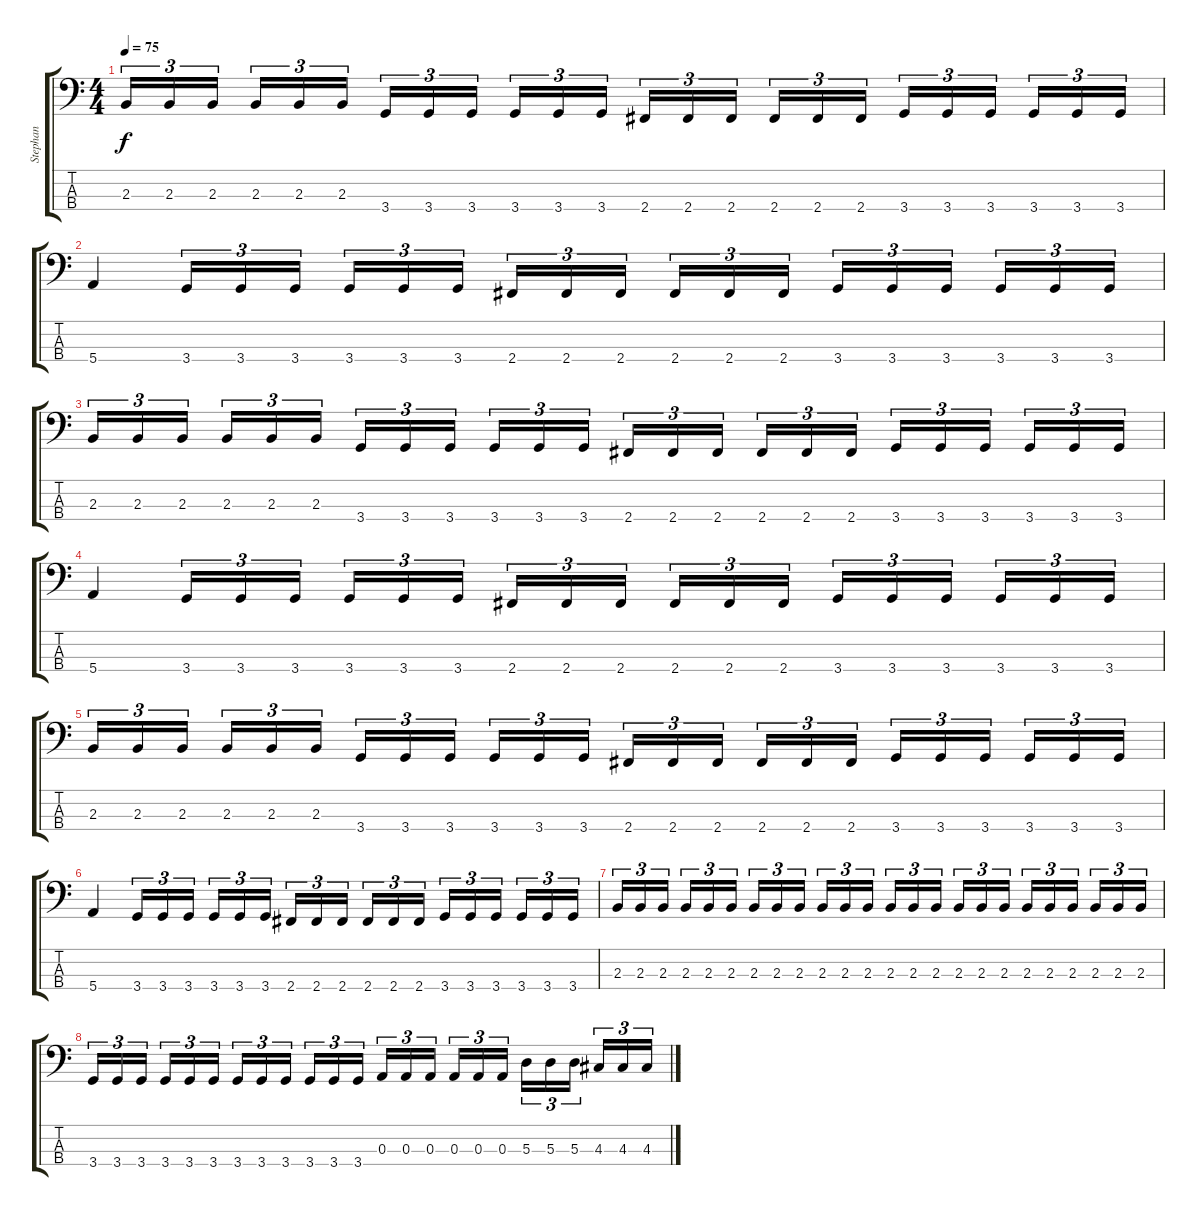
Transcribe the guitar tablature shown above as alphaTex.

\track ("Stephan" "Stephan") {instrument electricbasspick}
\staff {score tabs}
\tuning (G2 D2 A1 E1) {hide}
\ts (4 4)
\tempo 75
\clef f4
\ks c
2.3.16{tu (3 2) dy f} 2.3.16{tu (3 2)} 2.3.16{tu (3 2)} 2.3.16{tu (3 2)} 2.3.16{tu (3 2)} 2.3.16{tu (3 2)} 3.4.16{tu (3 2)} 3.4.16{tu (3 2)} 3.4.16{tu (3 2)} 3.4.16{tu (3 2)} 3.4.16{tu (3 2)} 3.4.16{tu (3 2)} 2.4.16{tu (3 2)} 2.4.16{tu (3 2)} 2.4.16{tu (3 2)} 2.4.16{tu (3 2)} 2.4.16{tu (3 2)} 2.4.16{tu (3 2)} 3.4.16{tu (3 2)} 3.4.16{tu (3 2)} 3.4.16{tu (3 2)} 3.4.16{tu (3 2)} 3.4.16{tu (3 2)} 3.4.16{tu (3 2)} |
5.4.4 3.4.16{tu (3 2)} 3.4.16{tu (3 2)} 3.4.16{tu (3 2)} 3.4.16{tu (3 2)} 3.4.16{tu (3 2)} 3.4.16{tu (3 2)} 2.4.16{tu (3 2)} 2.4.16{tu (3 2)} 2.4.16{tu (3 2)} 2.4.16{tu (3 2)} 2.4.16{tu (3 2)} 2.4.16{tu (3 2)} 3.4.16{tu (3 2)} 3.4.16{tu (3 2)} 3.4.16{tu (3 2)} 3.4.16{tu (3 2)} 3.4.16{tu (3 2)} 3.4.16{tu (3 2)} |
2.3.16{tu (3 2)} 2.3.16{tu (3 2)} 2.3.16{tu (3 2)} 2.3.16{tu (3 2)} 2.3.16{tu (3 2)} 2.3.16{tu (3 2)} 3.4.16{tu (3 2)} 3.4.16{tu (3 2)} 3.4.16{tu (3 2)} 3.4.16{tu (3 2)} 3.4.16{tu (3 2)} 3.4.16{tu (3 2)} 2.4.16{tu (3 2)} 2.4.16{tu (3 2)} 2.4.16{tu (3 2)} 2.4.16{tu (3 2)} 2.4.16{tu (3 2)} 2.4.16{tu (3 2)} 3.4.16{tu (3 2)} 3.4.16{tu (3 2)} 3.4.16{tu (3 2)} 3.4.16{tu (3 2)} 3.4.16{tu (3 2)} 3.4.16{tu (3 2)} |
5.4.4 3.4.16{tu (3 2)} 3.4.16{tu (3 2)} 3.4.16{tu (3 2)} 3.4.16{tu (3 2)} 3.4.16{tu (3 2)} 3.4.16{tu (3 2)} 2.4.16{tu (3 2)} 2.4.16{tu (3 2)} 2.4.16{tu (3 2)} 2.4.16{tu (3 2)} 2.4.16{tu (3 2)} 2.4.16{tu (3 2)} 3.4.16{tu (3 2)} 3.4.16{tu (3 2)} 3.4.16{tu (3 2)} 3.4.16{tu (3 2)} 3.4.16{tu (3 2)} 3.4.16{tu (3 2)} |
2.3.16{tu (3 2)} 2.3.16{tu (3 2)} 2.3.16{tu (3 2)} 2.3.16{tu (3 2)} 2.3.16{tu (3 2)} 2.3.16{tu (3 2)} 3.4.16{tu (3 2)} 3.4.16{tu (3 2)} 3.4.16{tu (3 2)} 3.4.16{tu (3 2)} 3.4.16{tu (3 2)} 3.4.16{tu (3 2)} 2.4.16{tu (3 2)} 2.4.16{tu (3 2)} 2.4.16{tu (3 2)} 2.4.16{tu (3 2)} 2.4.16{tu (3 2)} 2.4.16{tu (3 2)} 3.4.16{tu (3 2)} 3.4.16{tu (3 2)} 3.4.16{tu (3 2)} 3.4.16{tu (3 2)} 3.4.16{tu (3 2)} 3.4.16{tu (3 2)} |
5.4.4 3.4.16{tu (3 2)} 3.4.16{tu (3 2)} 3.4.16{tu (3 2)} 3.4.16{tu (3 2)} 3.4.16{tu (3 2)} 3.4.16{tu (3 2)} 2.4.16{tu (3 2)} 2.4.16{tu (3 2)} 2.4.16{tu (3 2)} 2.4.16{tu (3 2)} 2.4.16{tu (3 2)} 2.4.16{tu (3 2)} 3.4.16{tu (3 2)} 3.4.16{tu (3 2)} 3.4.16{tu (3 2)} 3.4.16{tu (3 2)} 3.4.16{tu (3 2)} 3.4.16{tu (3 2)} |
2.3.16{tu (3 2)} 2.3.16{tu (3 2)} 2.3.16{tu (3 2)} 2.3.16{tu (3 2)} 2.3.16{tu (3 2)} 2.3.16{tu (3 2)} 2.3.16{tu (3 2)} 2.3.16{tu (3 2)} 2.3.16{tu (3 2)} 2.3.16{tu (3 2)} 2.3.16{tu (3 2)} 2.3.16{tu (3 2)} 2.3.16{tu (3 2)} 2.3.16{tu (3 2)} 2.3.16{tu (3 2)} 2.3.16{tu (3 2)} 2.3.16{tu (3 2)} 2.3.16{tu (3 2)} 2.3.16{tu (3 2)} 2.3.16{tu (3 2)} 2.3.16{tu (3 2)} 2.3.16{tu (3 2)} 2.3.16{tu (3 2)} 2.3.16{tu (3 2)} |
3.4.16{tu (3 2)} 3.4.16{tu (3 2)} 3.4.16{tu (3 2)} 3.4.16{tu (3 2)} 3.4.16{tu (3 2)} 3.4.16{tu (3 2)} 3.4.16{tu (3 2)} 3.4.16{tu (3 2)} 3.4.16{tu (3 2)} 3.4.16{tu (3 2)} 3.4.16{tu (3 2)} 3.4.16{tu (3 2)} 0.3.16{tu (3 2)} 0.3.16{tu (3 2)} 0.3.16{tu (3 2)} 0.3.16{tu (3 2)} 0.3.16{tu (3 2)} 0.3.16{tu (3 2)} 5.3.16{tu (3 2)} 5.3.16{tu (3 2)} 5.3.16{tu (3 2)} 4.3.16{tu (3 2)} 4.3.16{tu (3 2)} 4.3.16{tu (3 2)}
